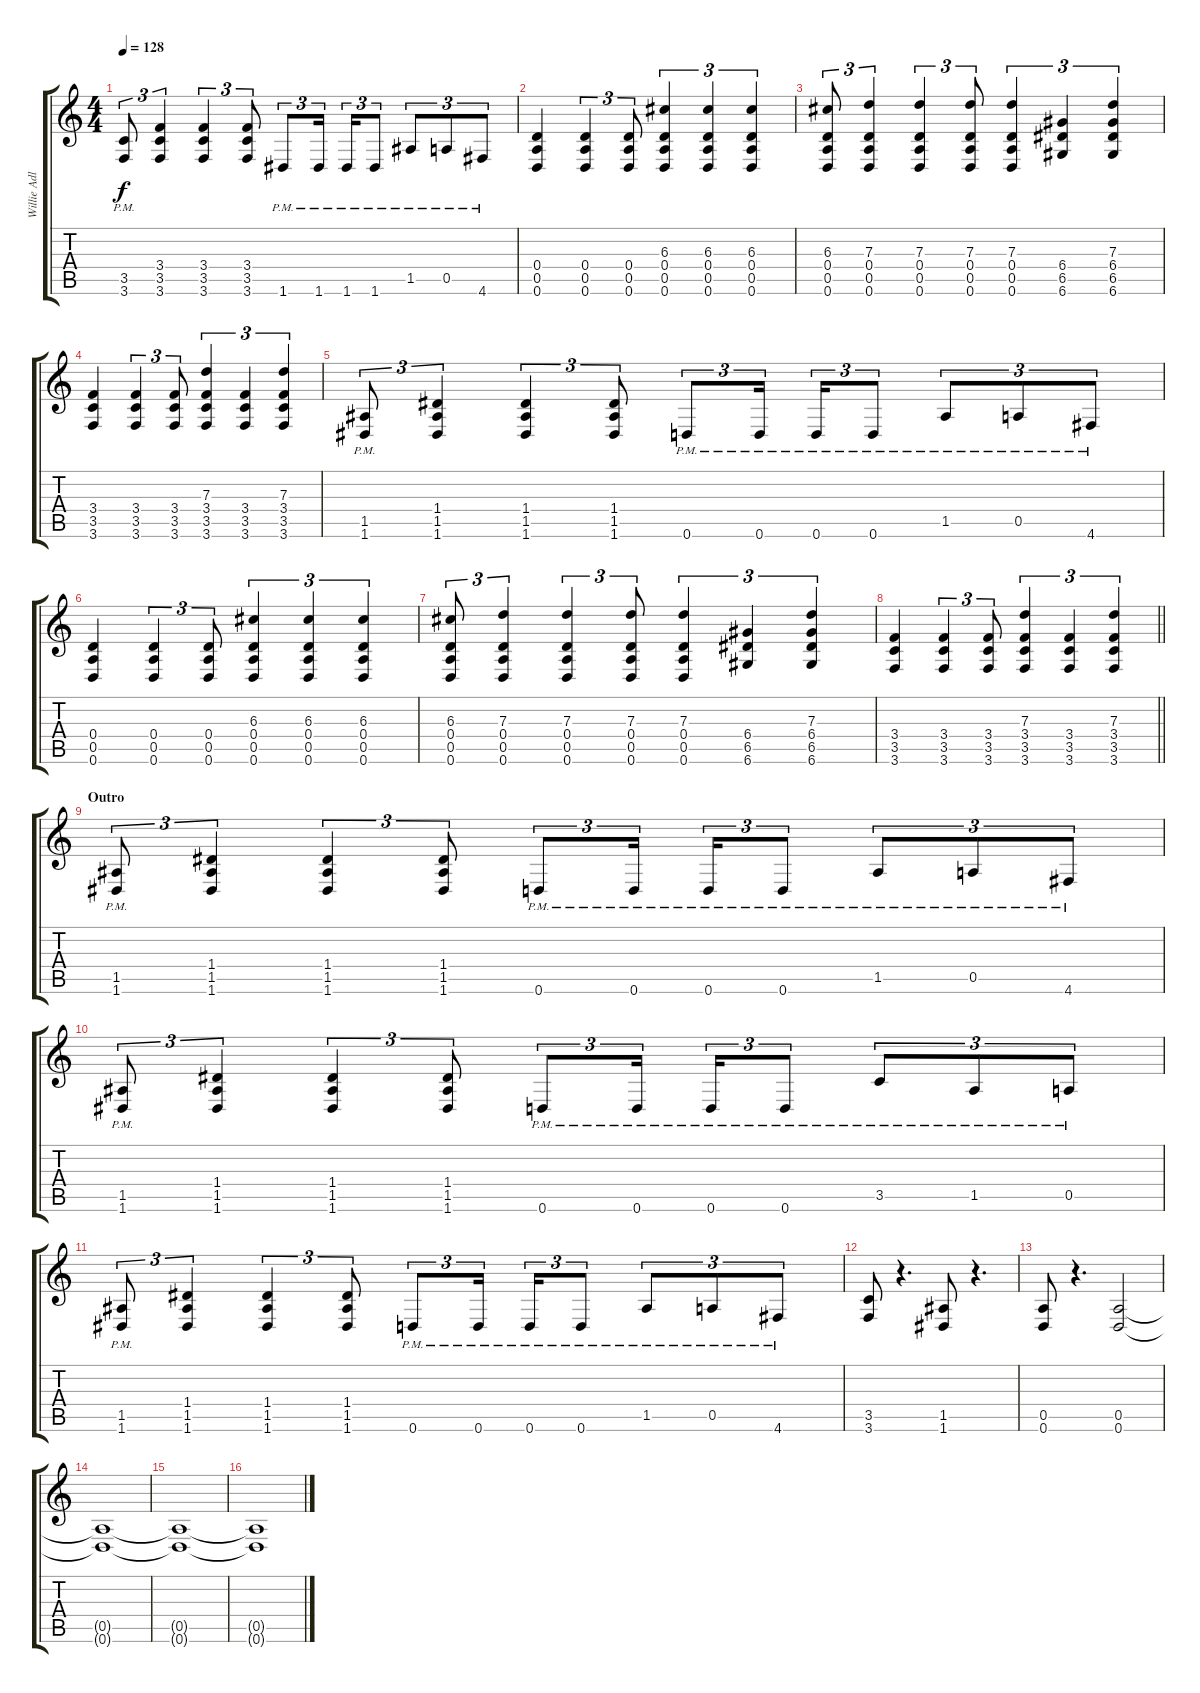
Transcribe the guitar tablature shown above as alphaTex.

\track ("Willie Adler - Rhythm" "Willie Adl") {instrument distortionguitar}
\staff {score tabs}
\tuning (E4 B3 G3 D3 A2 D2) {hide}
\ts (4 4)
\tempo 128
\clef g2
\ks c
(3.5{pm} 3.6{pm}).8{tu (3 2) dy f} (3.4 3.5 3.6).4{tu (3 2)} (3.4 3.5 3.6).4{tu (3 2)} (3.4 3.5 3.6).8{tu (3 2)} 1.6{pm}.8{tu (3 2)} 1.6{pm}.16{tu (3 2) beam splitsecondary} 1.6{pm}.16{tu (3 2)} 1.6{pm}.8{tu (3 2)} 1.5{pm}.8{tu (3 2)} 0.5{pm}.8{tu (3 2)} 4.6{pm}.8{tu (3 2)} |
(0.4 0.5 0.6).4 (0.4 0.5 0.6).4{tu (3 2)} (0.4 0.5 0.6).8{tu (3 2)} (6.3 0.4 0.5 0.6).4{tu (3 2)} (6.3 0.4 0.5 0.6).4{tu (3 2)} (6.3 0.4 0.5 0.6).4{tu (3 2)} |
(6.3 0.4 0.5 0.6).8{tu (3 2)} (7.3 0.4 0.5 0.6).4{tu (3 2)} (7.3 0.4 0.5 0.6).4{tu (3 2)} (7.3 0.4 0.5 0.6).8{tu (3 2)} (7.3 0.4 0.5 0.6).4{tu (3 2)} (6.4 6.5 6.6).4{tu (3 2)} (7.3 6.4 6.5 6.6).4{tu (3 2)} |
(3.4 3.5 3.6).4 (3.4 3.5 3.6).4{tu (3 2)} (3.4 3.5 3.6).8{tu (3 2)} (7.3 3.4 3.5 3.6).4{tu (3 2)} (3.4 3.5 3.6).4{tu (3 2)} (7.3 3.4 3.5 3.6).4{tu (3 2)} |
(1.5{pm} 1.6{pm}).8{tu (3 2)} (1.4 1.5 1.6).4{tu (3 2)} (1.4 1.5 1.6).4{tu (3 2)} (1.4 1.5 1.6).8{tu (3 2)} 0.6{pm}.8{tu (3 2)} 0.6{pm}.16{tu (3 2) beam splitsecondary} 0.6{pm}.16{tu (3 2)} 0.6{pm}.8{tu (3 2)} 1.5{pm}.8{tu (3 2)} 0.5{pm}.8{tu (3 2)} 4.6{pm}.8{tu (3 2)} |
(0.4 0.5 0.6).4 (0.4 0.5 0.6).4{tu (3 2)} (0.4 0.5 0.6).8{tu (3 2)} (6.3 0.4 0.5 0.6).4{tu (3 2)} (6.3 0.4 0.5 0.6).4{tu (3 2)} (6.3 0.4 0.5 0.6).4{tu (3 2)} |
(6.3 0.4 0.5 0.6).8{tu (3 2)} (7.3 0.4 0.5 0.6).4{tu (3 2)} (7.3 0.4 0.5 0.6).4{tu (3 2)} (7.3 0.4 0.5 0.6).8{tu (3 2)} (7.3 0.4 0.5 0.6).4{tu (3 2)} (6.4 6.5 6.6).4{tu (3 2)} (7.3 6.4 6.5 6.6).4{tu (3 2)} |
\barLineRight lightlight
(3.4 3.5 3.6).4 (3.4 3.5 3.6).4{tu (3 2)} (3.4 3.5 3.6).8{tu (3 2)} (7.3 3.4 3.5 3.6).4{tu (3 2)} (3.4 3.5 3.6).4{tu (3 2)} (7.3 3.4 3.5 3.6).4{tu (3 2)} |
\section ("" "Outro")
(1.5{pm} 1.6{pm}).8{tu (3 2)} (1.4 1.5 1.6).4{tu (3 2)} (1.4 1.5 1.6).4{tu (3 2)} (1.4 1.5 1.6).8{tu (3 2)} 0.6{pm}.8{tu (3 2)} 0.6{pm}.16{tu (3 2) beam splitsecondary} 0.6{pm}.16{tu (3 2)} 0.6{pm}.8{tu (3 2)} 1.5{pm}.8{tu (3 2)} 0.5{pm}.8{tu (3 2)} 4.6{pm}.8{tu (3 2)} |
(1.5{pm} 1.6{pm}).8{tu (3 2)} (1.4 1.5 1.6).4{tu (3 2)} (1.4 1.5 1.6).4{tu (3 2)} (1.4 1.5 1.6).8{tu (3 2)} 0.6{pm}.8{tu (3 2)} 0.6{pm}.16{tu (3 2) beam splitsecondary} 0.6{pm}.16{tu (3 2)} 0.6{pm}.8{tu (3 2)} 3.5{pm}.8{tu (3 2)} 1.5{pm}.8{tu (3 2)} 0.5{pm}.8{tu (3 2)} |
(1.5{pm} 1.6{pm}).8{tu (3 2)} (1.4 1.5 1.6).4{tu (3 2)} (1.4 1.5 1.6).4{tu (3 2)} (1.4 1.5 1.6).8{tu (3 2)} 0.6{pm}.8{tu (3 2)} 0.6{pm}.16{tu (3 2) beam splitsecondary} 0.6{pm}.16{tu (3 2)} 0.6{pm}.8{tu (3 2)} 1.5{pm}.8{tu (3 2)} 0.5{pm}.8{tu (3 2)} 4.6{pm}.8{tu (3 2)} |
(3.5 3.6).8 r.4{d} (1.5 1.6).8 r.4{d} |
(0.5 0.6).8 r.4{d} (0.5 0.6).2 |
(0.5{t} 0.6{t}).1 |
(0.5{t} 0.6{t}).1 |
(0.5{t} 0.6{t}).1{volume 6}
